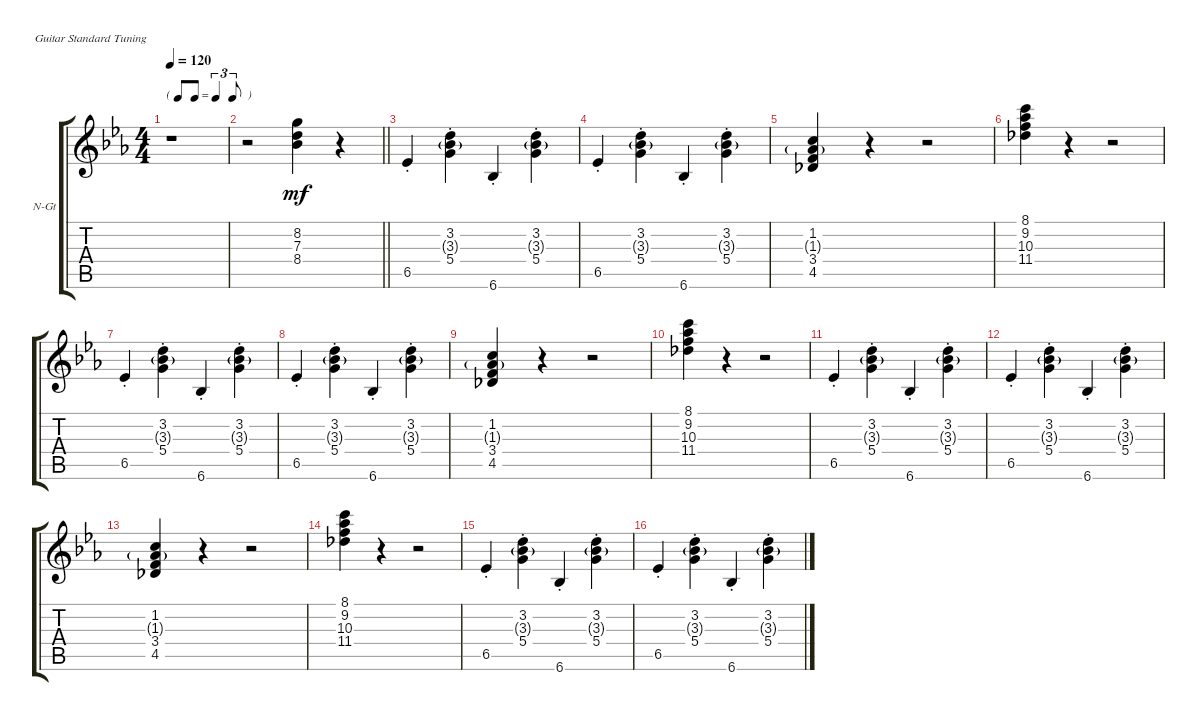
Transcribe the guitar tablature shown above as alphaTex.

\defaultSystemsLayout 4
\bracketExtendMode groupsimilarinstruments
\firstSystemTrackNameOrientation horizontal
\otherSystemsTrackNameOrientation horizontal
\track ("Nylon Guitar" "N-Gt") {instrument acousticguitarnylon}
\staff {score tabs}
\tuning (E4 B3 G3 D3 A2 E2)
\ts (4 4)
\tf triplet8th
\tempo 120
\clef g2
\scale
0.532075
\ks eb
r.1{dy mf instrument acousticguitarnylon} |
\scale
0.233962
\barLineRight lightlight
r.2 (8.2 7.3 8.4).4 r.4 |
\scale
1.09962 6.5{st}.4 (5.4{st} 3.3{g} 3.2).4 6.6{st}.4 (5.4{st} 3.3{g} 3.2{st}).4 |
\scale
0.900378 6.5{st}.4 (5.4{st} 3.3{g} 3.2).4 6.6{st}.4 (5.4{st} 3.3{g} 3.2{st}).4 |
\scale
1.20807 (1.2 3.4 4.5 1.3{g}).4 r.4 r.2 |
\scale
0.930643 (8.1 9.2 10.3 11.4).4 r.4 r.2 |
\scale
0.930643 6.5{st}.4 (5.4{st} 3.3{g} 3.2).4 6.6{st}.4 (5.4{st} 3.3{g} 3.2{st}).4 |
\scale
0.930643 6.5{st}.4 (5.4{st} 3.3{g} 3.2).4 6.6{st}.4 (5.4{st} 3.3{g} 3.2{st}).4 |
\scale
1.20807 (1.2 3.4 4.5 1.3{g}).4 r.4 r.2 |
\scale
0.930643 (8.1 9.2 10.3 11.4).4 r.4 r.2 |
\scale
0.930643 6.5{st}.4 (5.4{st} 3.3{g} 3.2).4 6.6{st}.4 (5.4{st} 3.3{g} 3.2{st}).4 |
\scale
0.930643 6.5{st}.4 (5.4{st} 3.3{g} 3.2).4 6.6{st}.4 (5.4{st} 3.3{g} 3.2{st}).4 |
\scale
1.20807 (1.2 3.4 4.5 1.3{g}).4 r.4 r.2 |
\scale
0.930643 (8.1 9.2 10.3 11.4).4 r.4 r.2 |
\scale
0.930643 6.5{st}.4 (5.4{st} 3.3{g} 3.2).4 6.6{st}.4 (5.4{st} 3.3{g} 3.2{st}).4 |
\scale
0.930643 6.5{st}.4 (5.4{st} 3.3{g} 3.2).4 6.6{st}.4 (5.4{st} 3.3{g} 3.2{st}).4
